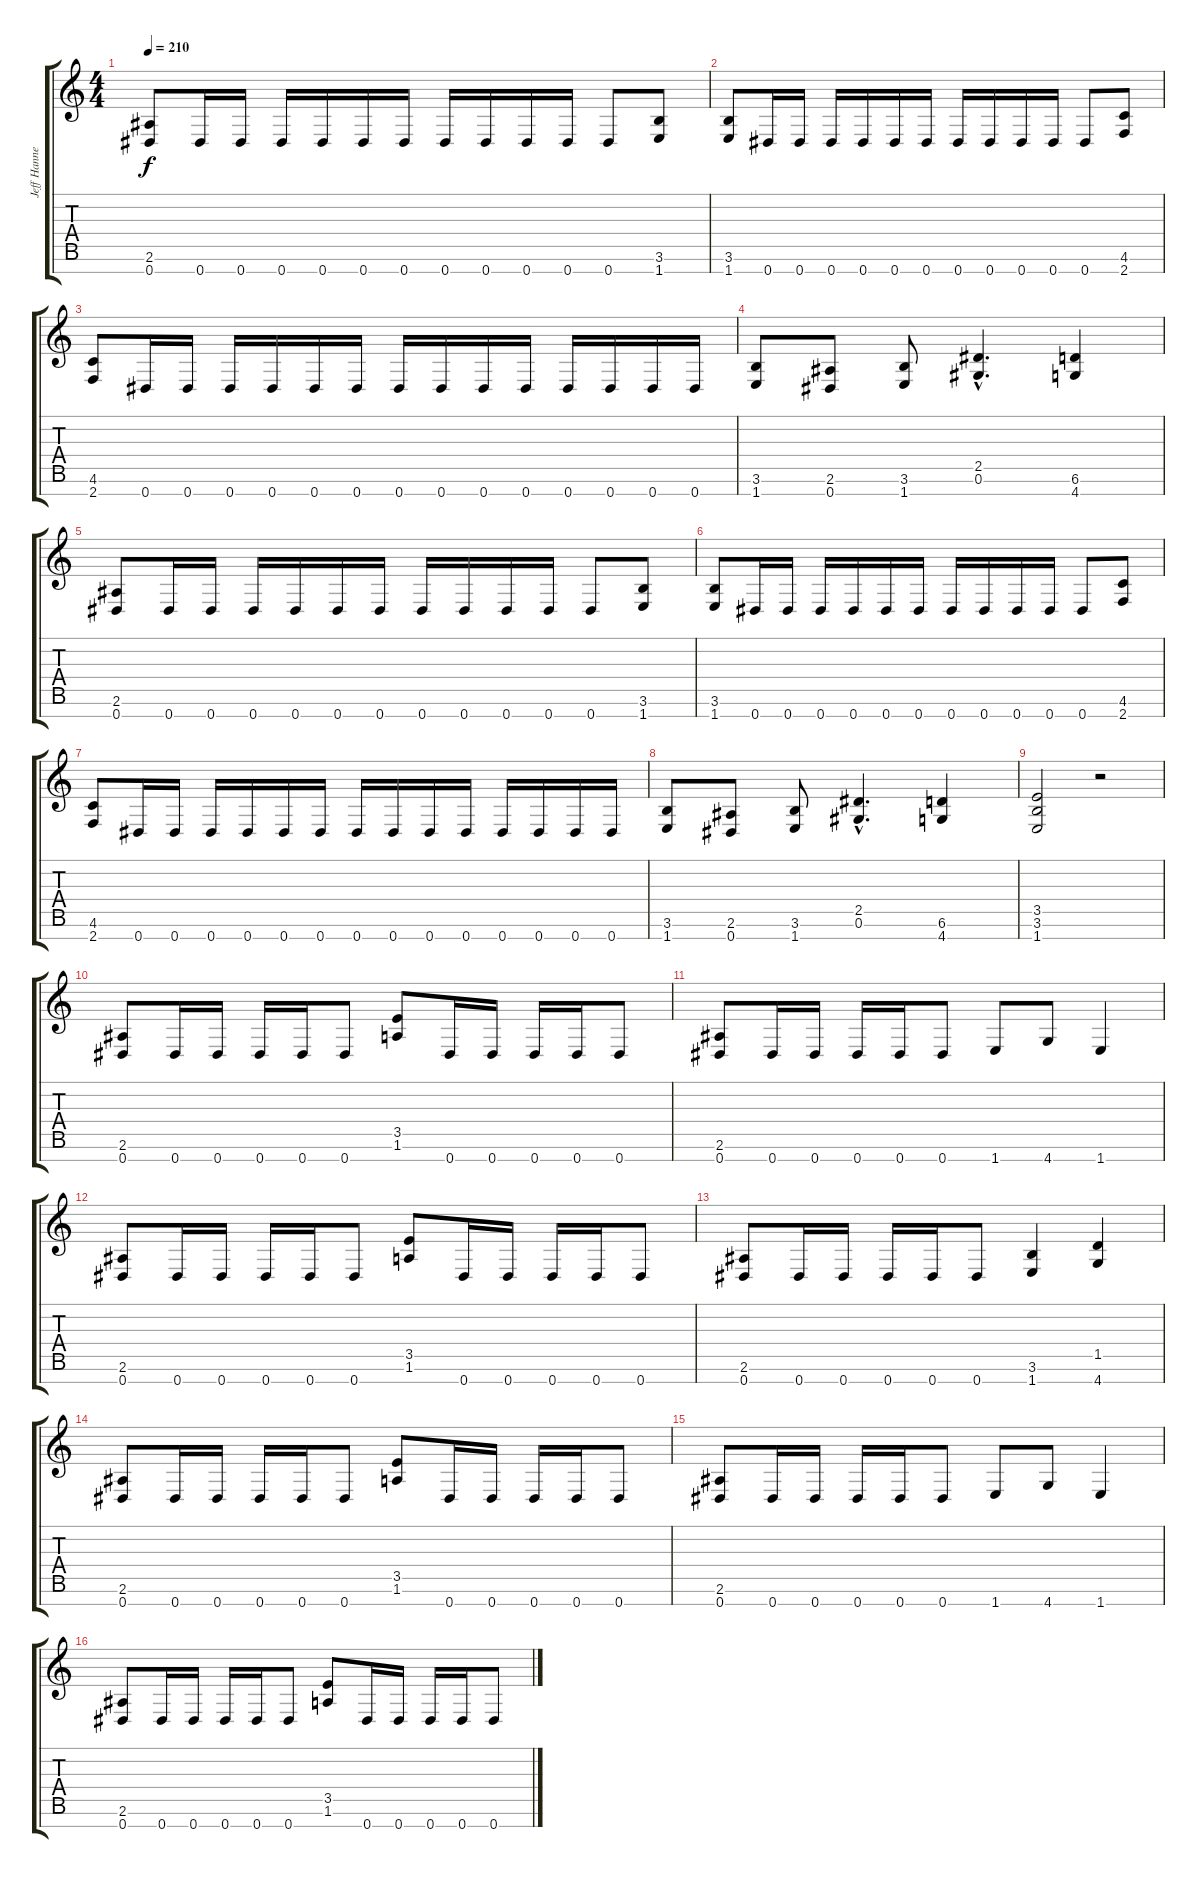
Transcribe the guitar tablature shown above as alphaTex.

\track ("Jeff Hannemann" "Jeff Hanne") {instrument overdrivenguitar}
\staff {score tabs}
\tuning (Ab4 Eb4 B3 Gb3 Db3 Ab2 Eb2) {hide}
\ts (4 4)
\tempo 210
\clef g2
\ks c
(2.6 0.7).8{dy f} 0.7.16 0.7.16 0.7.16 0.7.16 0.7.16 0.7.16 0.7.16 0.7.16 0.7.16 0.7.16 0.7.8 (3.6 1.7).8 |
(3.6 1.7).8 0.7.16 0.7.16 0.7.16 0.7.16 0.7.16 0.7.16 0.7.16 0.7.16 0.7.16 0.7.16 0.7.8 (4.6 2.7).8 |
(4.6 2.7).8 0.7.16 0.7.16 0.7.16 0.7.16 0.7.16 0.7.16 0.7.16 0.7.16 0.7.16 0.7.16 0.7.16 0.7.16 0.7.16 0.7.16 |
(3.6 1.7).8 (2.6 0.7).8 (3.6 1.7).8 (2.5{hac} 0.6{hac}).4{d} (6.6 4.7).4 |
(2.6 0.7).8 0.7.16 0.7.16 0.7.16 0.7.16 0.7.16 0.7.16 0.7.16 0.7.16 0.7.16 0.7.16 0.7.8 (3.6 1.7).8 |
(3.6 1.7).8 0.7.16 0.7.16 0.7.16 0.7.16 0.7.16 0.7.16 0.7.16 0.7.16 0.7.16 0.7.16 0.7.8 (4.6 2.7).8 |
(4.6 2.7).8 0.7.16 0.7.16 0.7.16 0.7.16 0.7.16 0.7.16 0.7.16 0.7.16 0.7.16 0.7.16 0.7.16 0.7.16 0.7.16 0.7.16 |
(3.6 1.7).8 (2.6 0.7).8 (3.6 1.7).8 (2.5{hac} 0.6{hac}).4{d} (6.6 4.7).4 |
(3.5 3.6 1.7).2 r.2 |
(2.6 0.7).8 0.7.16 0.7.16 0.7.16 0.7.16 0.7.8 (3.5 1.6).8 0.7.16 0.7.16 0.7.16 0.7.16 0.7.8 |
(2.6 0.7).8 0.7.16 0.7.16 0.7.16 0.7.16 0.7.8 1.7.8 4.7.8 1.7.4 |
(2.6 0.7).8 0.7.16 0.7.16 0.7.16 0.7.16 0.7.8 (3.5 1.6).8 0.7.16 0.7.16 0.7.16 0.7.16 0.7.8 |
(2.6 0.7).8 0.7.16 0.7.16 0.7.16 0.7.16 0.7.8 (3.6 1.7).4 (1.5 4.7).4 |
(2.6 0.7).8 0.7.16 0.7.16 0.7.16 0.7.16 0.7.8 (3.5 1.6).8 0.7.16 0.7.16 0.7.16 0.7.16 0.7.8 |
(2.6 0.7).8 0.7.16 0.7.16 0.7.16 0.7.16 0.7.8 1.7.8 4.7.8 1.7.4 |
(2.6 0.7).8 0.7.16 0.7.16 0.7.16 0.7.16 0.7.8 (3.5 1.6).8 0.7.16 0.7.16 0.7.16 0.7.16 0.7.8
